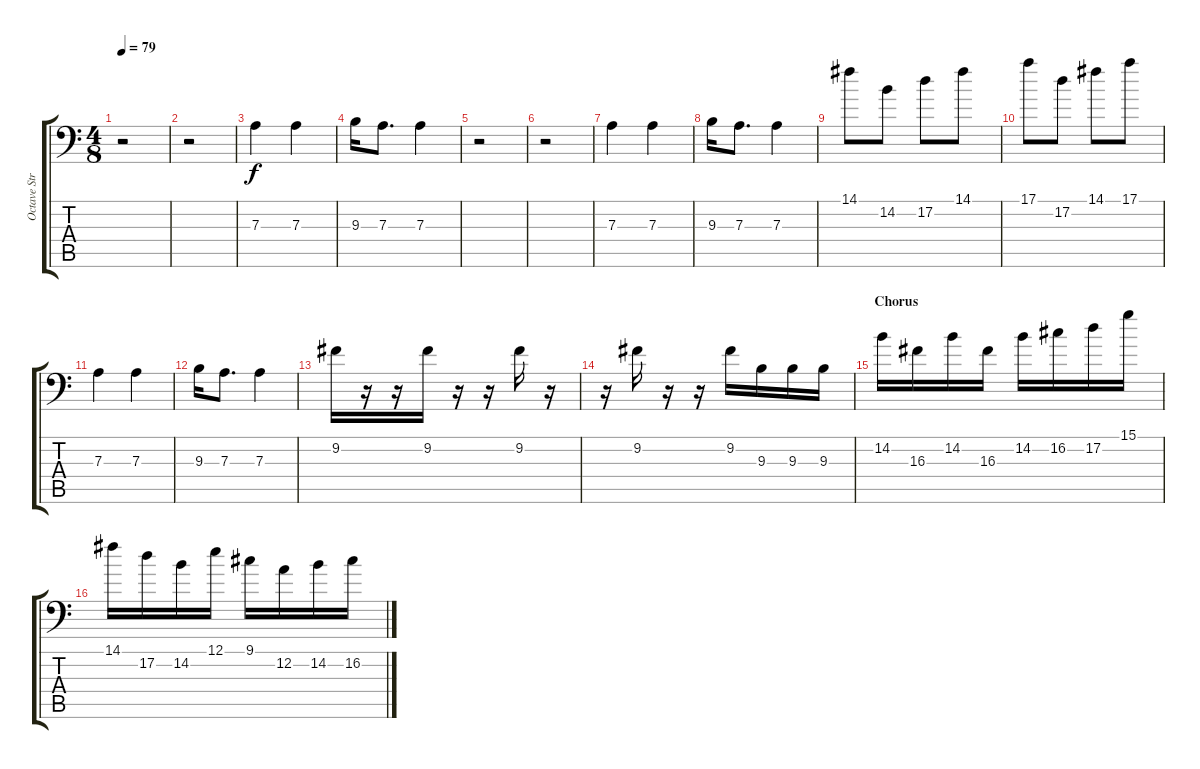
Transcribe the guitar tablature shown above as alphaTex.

\track ("Octave Strings - Violin" "Octave Str") {instrument stringensemble1}
\staff {score tabs}
\tuning (E4 A3 D3 G2 C2 F1) {hide}
\ts (4 8)
\tempo 79
\clef f4
\ks c
r.2{dy f} |
r.2 |
7.3.4 7.3.4 |
9.3.16 7.3.8{d} 7.3.4 |
r.2 |
r.2 |
7.3.4 7.3.4 |
9.3.16 7.3.8{d} 7.3.4 |
14.1.8 14.2.8 17.2.8 14.1.8 |
17.1.8 17.2.8 14.1.8 17.1.8 |
7.3.4 7.3.4 |
9.3.16 7.3.8{d} 7.3.4 |
9.2.16 r.16 r.16 9.2.16 r.16 r.16 9.2.16 r.16 |
r.16 9.2.16 r.16 r.16 9.2.16 9.3.16 9.3.16 9.3.16 |
\section ("" "Chorus")
14.2.16 16.3.16 14.2.16 16.3.16 14.2.16 16.2.16 17.2.16 15.1.16 |
14.1.16 17.2.16 14.2.16 12.1.16 9.1.16 12.2.16 14.2.16 16.2.16
